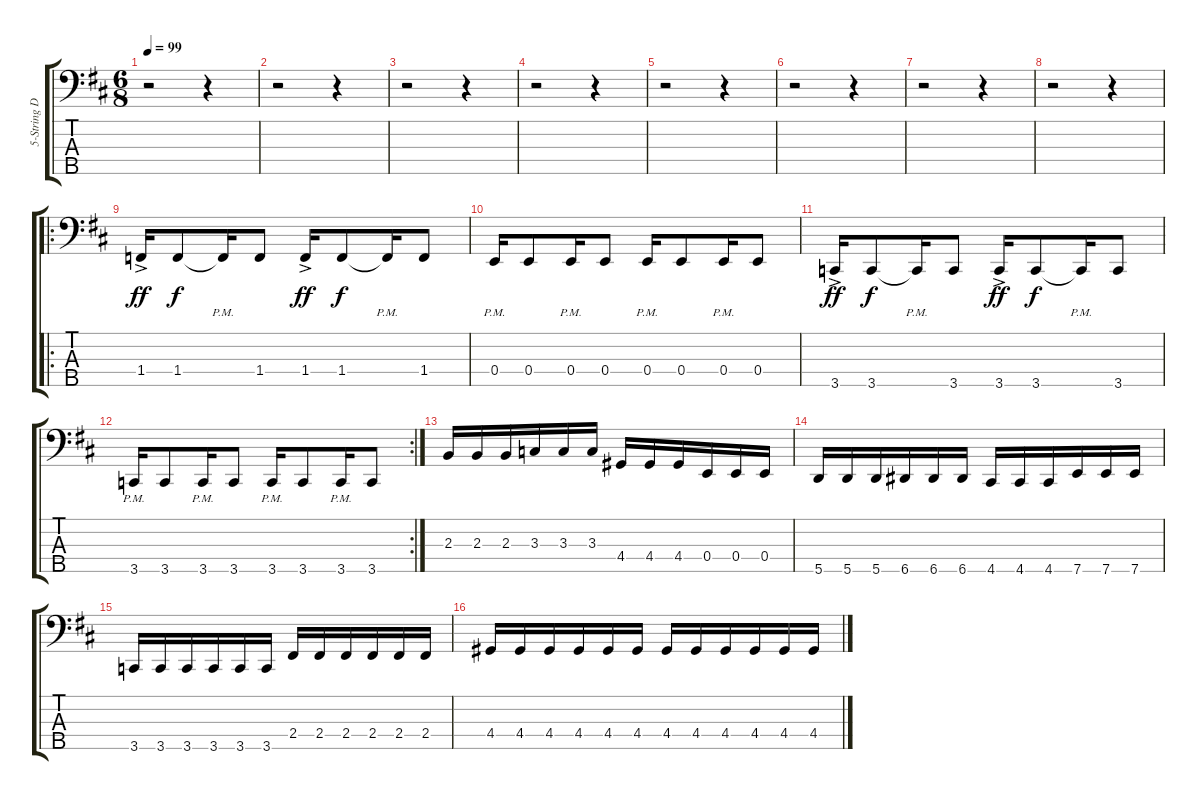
\track ("5-String Drop A" "5-String D") {instrument electricbassfinger}
\staff {score tabs}
\tuning (G2 D2 A1 E1 A0) {hide}
\ts (6 8)
\tempo 99
\clef f4
\ks d
r.2{dy ff instrument electricbassfinger} r.4 |
r.2 r.4 |
r.2 r.4 |
r.2 r.4 |
r.2 r.4 |
r.2 r.4 |
r.2 r.4 |
r.2 r.4 |
\ro
1.4{ac}.16 1.4.8{dy f} 1.4{pm t}.16 1.4.8 1.4{ac}.16{dy ff} 1.4.8{dy f} 1.4{pm t}.16 1.4.8 |
0.4{pm}.16 0.4.8 0.4{pm}.16 0.4.8 0.4{pm}.16 0.4.8 0.4{pm}.16 0.4.8 |
3.5{ac}.16{dy ff} 3.5.8{dy f} 3.5{pm t}.16 3.5.8 3.5{ac}.16{dy ff} 3.5.8{dy f} 3.5{pm t}.16 3.5.8 |
\rc 2
3.5{pm}.16 3.5.8 3.5{pm}.16 3.5.8 3.5{pm}.16 3.5.8 3.5{pm}.16 3.5.8 |
2.3.16 2.3.16 2.3.16 3.3.16 3.3.16 3.3.16 4.4.16 4.4.16 4.4.16 0.4.16 0.4.16 0.4.16 |
5.5.16 5.5.16 5.5.16 6.5.16 6.5.16 6.5.16 4.5.16 4.5.16 4.5.16 7.5.16 7.5.16 7.5.16 |
3.5.16 3.5.16 3.5.16 3.5.16 3.5.16 3.5.16 2.4.16 2.4.16 2.4.16 2.4.16 2.4.16 2.4.16 |
4.4.16 4.4.16 4.4.16 4.4.16 4.4.16 4.4.16 4.4.16 4.4.16 4.4.16 4.4.16 4.4.16 4.4.16
